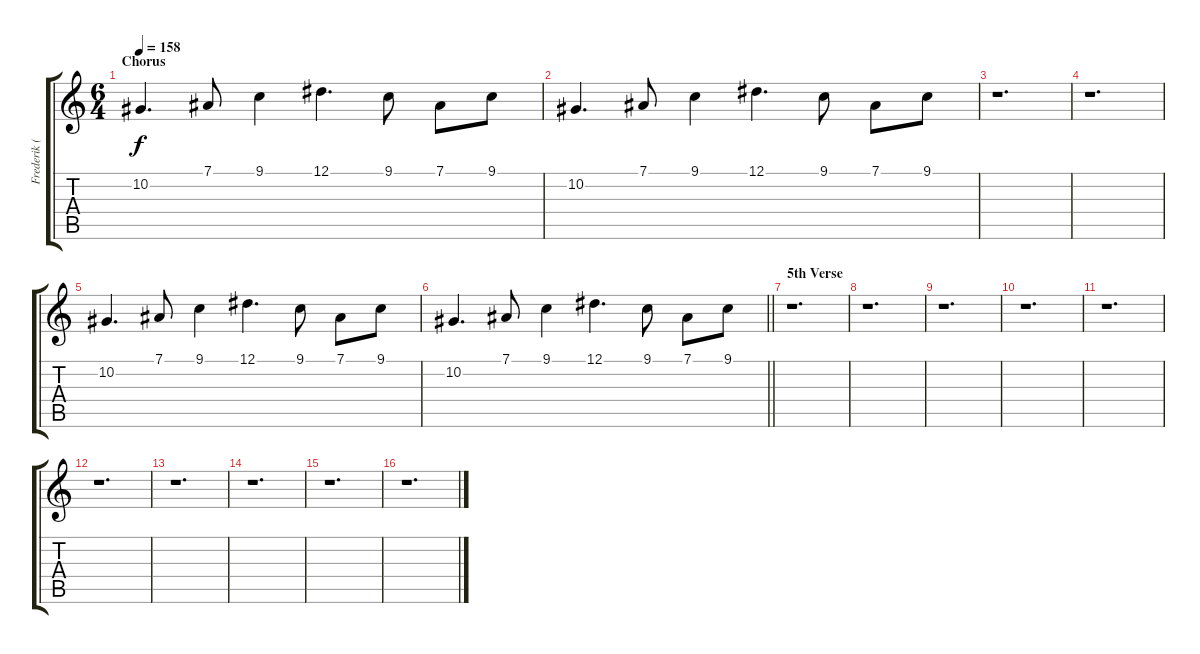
\track ("Frederik (bagpipe)" "Frederik (") {instrument bagpipe}
\staff {score tabs}
\tuning (Eb4 Bb3 Gb3 Db3 Ab2 Eb2) {hide}
\ts (6 4)
\section ("" "Chorus")
\tempo 158
\clef g2
\ks c
10.2.4{d dy f} 7.1.8 9.1.4 12.1.4{d} 9.1.8 7.1.8 9.1.8 |
10.2.4{d} 7.1.8 9.1.4 12.1.4{d} 9.1.8 7.1.8 9.1.8 |
r.1{d} |
r.1{d} |
10.2.4{d} 7.1.8 9.1.4 12.1.4{d} 9.1.8 7.1.8 9.1.8 |
\barLineRight lightlight
10.2.4{d} 7.1.8 9.1.4 12.1.4{d} 9.1.8 7.1.8 9.1.8 |
\section ("" "5th Verse")
r.1{d} |
r.1{d} |
r.1{d} |
r.1{d} |
r.1{d} |
r.1{d} |
r.1{d} |
r.1{d} |
r.1{d} |
r.1{d}
